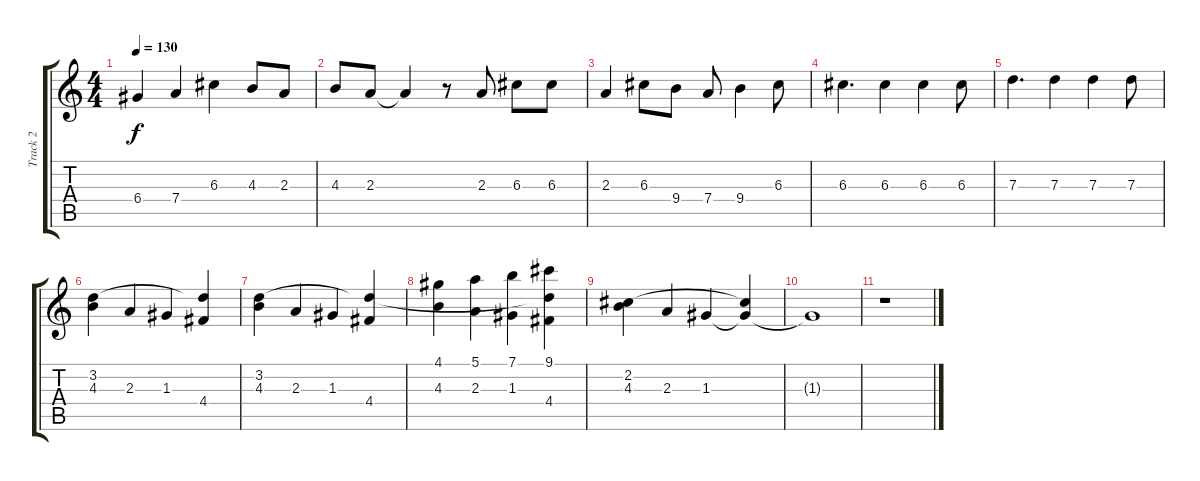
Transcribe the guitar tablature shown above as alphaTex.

\track ("Track 2" "Track 2") {instrument acousticguitarsteel}
\staff {score tabs}
\tuning (E4 B3 G3 D3 A2 E2) {hide}
\ts (4 4)
\tempo 130
\clef g2
\ks c
6.4{t}.4{dy f} 7.4.4 6.3.4 4.3.8 2.3.8 |
4.3.8 2.3.8 2.3{t}.4 r.8 2.3.8 6.3.8 6.3.8 |
2.3.4 6.3.8 9.4.8 7.4.8 9.4.4 6.3.8 |
6.3.4{d} 6.3.4 6.3.4 6.3.8 |
7.3.4{d} 7.3.4 7.3.4 7.3.8 |
(3.2 4.3).4 2.3.4 1.3.4 (3.2{t} 4.4).4 |
(3.2 4.3).4 2.3.4 1.3.4 (3.2{t} 4.4).4 |
(4.1 4.3).4 (5.1 2.3).4 (7.1 1.3).4 (9.1 3.2{t} 4.4).4 |
(2.2 4.3).4 2.3.4 1.3.4 (2.2{t} 1.3{t}).4 |
1.3{t}.1 |
r.1
